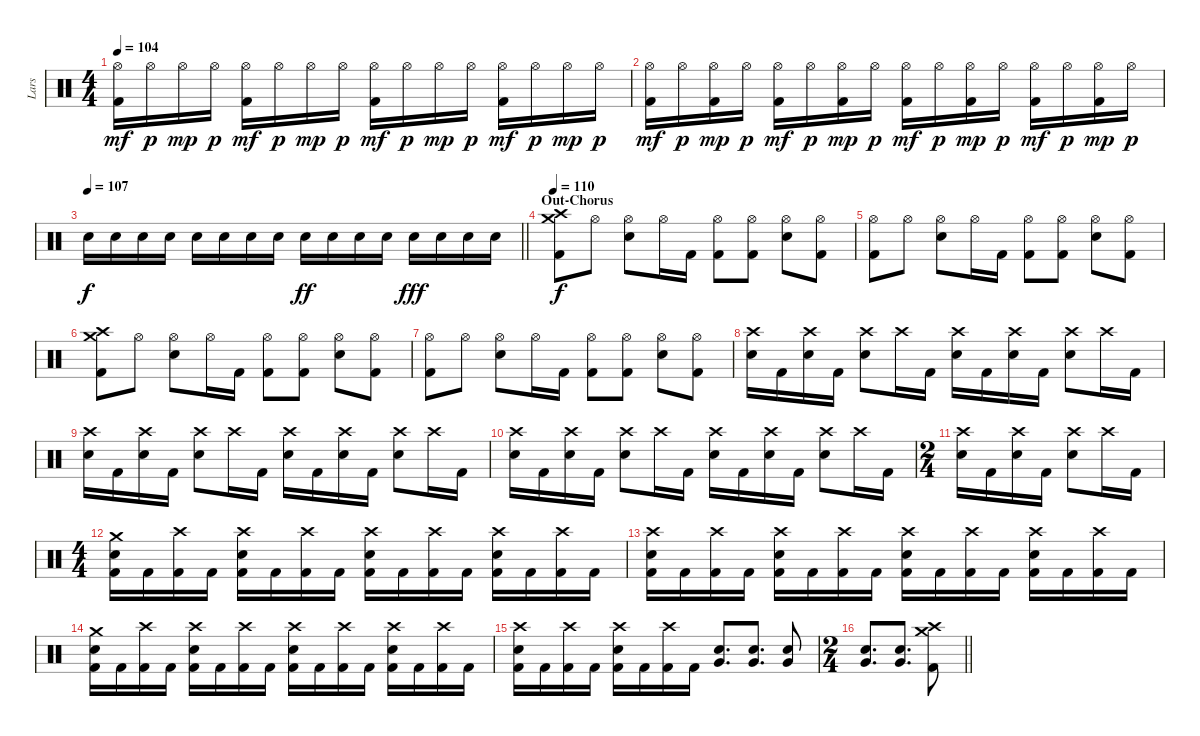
\track ("Lars" "Lars") {instrument percussion}
\staff {score}
\articulation defaults
\ts (4 4)
\tempo 104
\clef neutral
\ks c
("Hi-Hat (open)" "Kick (hit) 2").16{dy mf} "Hi-Hat (open)".16{dy p} "Hi-Hat (open)".16{dy mp} "Hi-Hat (open)".16{dy p} ("Hi-Hat (open)" "Kick (hit) 2").16{dy mf} "Hi-Hat (open)".16{dy p} "Hi-Hat (open)".16{dy mp} "Hi-Hat (open)".16{dy p} ("Hi-Hat (open)" "Kick (hit) 2").16{dy mf} "Hi-Hat (open)".16{dy p} "Hi-Hat (open)".16{dy mp} "Hi-Hat (open)".16{dy p} ("Hi-Hat (open)" "Kick (hit) 2").16{dy mf} "Hi-Hat (open)".16{dy p} "Hi-Hat (open)".16{dy mp} "Hi-Hat (open)".16{dy p} |
("Hi-Hat (open)" "Kick (hit) 2").16{dy mf} "Hi-Hat (open)".16{dy p} ("Hi-Hat (open)" "Kick (hit) 2").16{dy mp} "Hi-Hat (open)".16{dy p} ("Hi-Hat (open)" "Kick (hit) 2").16{dy mf} "Hi-Hat (open)".16{dy p} ("Hi-Hat (open)" "Kick (hit) 2").16{dy mp} "Hi-Hat (open)".16{dy p} ("Hi-Hat (open)" "Kick (hit) 2").16{dy mf} "Hi-Hat (open)".16{dy p} ("Hi-Hat (open)" "Kick (hit) 2").16{dy mp} "Hi-Hat (open)".16{dy p} ("Hi-Hat (open)" "Kick (hit) 2").16{dy mf} "Hi-Hat (open)".16{dy p} ("Hi-Hat (open)" "Kick (hit) 2").16{dy mp} "Hi-Hat (open)".16{dy p} |
\tempo 107
\barLineRight lightlight "Electric Snare (hit)".16{dy f} "Electric Snare (hit)".16 "Electric Snare (hit)".16 "Electric Snare (hit)".16 "Electric Snare (hit)".16 "Electric Snare (hit)".16 "Electric Snare (hit)".16 "Electric Snare (hit)".16 "Electric Snare (hit)".16{dy ff} "Electric Snare (hit)".16 "Electric Snare (hit)".16 "Electric Snare (hit)".16 "Electric Snare (hit)".16{dy fff} "Electric Snare (hit)".16 "Electric Snare (hit)".16 "Electric Snare (hit)".16
|
\section ("" "Out-Chorus")
\tempo 110
("Crash medium (hit)" "Crash high (hit)" "Kick (hit) 2").8{dy f} "Hi-Hat (open)".8 ("Hi-Hat (open)" "Electric Snare (hit)").8 "Hi-Hat (open)".16 "Kick (hit) 2".16 ("Hi-Hat (open)" "Kick (hit) 2").8 ("Hi-Hat (open)" "Kick (hit) 2").8 ("Hi-Hat (open)" "Electric Snare (hit)").8 ("Hi-Hat (open)" "Kick (hit) 2").8 |
("Hi-Hat (open)" "Kick (hit) 2").8 "Hi-Hat (open)".8 ("Hi-Hat (open)" "Electric Snare (hit)").8 "Hi-Hat (open)".16 "Kick (hit) 2".16 ("Hi-Hat (open)" "Kick (hit) 2").8 ("Hi-Hat (open)" "Kick (hit) 2").8 ("Hi-Hat (open)" "Electric Snare (hit)").8 ("Hi-Hat (open)" "Kick (hit) 2").8 |
("Crash medium (hit)" "Crash high (hit)" "Kick (hit) 2").8 "Hi-Hat (open)".8 ("Hi-Hat (open)" "Electric Snare (hit)").8 "Hi-Hat (open)".16 "Kick (hit) 2".16 ("Hi-Hat (open)" "Kick (hit) 2").8 ("Hi-Hat (open)" "Kick (hit) 2").8 ("Hi-Hat (open)" "Electric Snare (hit)").8 ("Hi-Hat (open)" "Kick (hit) 2").8 |
("Hi-Hat (open)" "Kick (hit) 2").8 "Hi-Hat (open)".8 ("Hi-Hat (open)" "Electric Snare (hit)").8 "Hi-Hat (open)".16 "Kick (hit) 2".16 ("Hi-Hat (open)" "Kick (hit) 2").8 ("Hi-Hat (open)" "Kick (hit) 2").8 ("Hi-Hat (open)" "Electric Snare (hit)").8 ("Hi-Hat (open)" "Kick (hit) 2").8 |
("Crash high (hit)" "Electric Snare (hit)").16 "Kick (hit) 2".16 ("Crash high (hit)" "Electric Snare (hit)").16 "Kick (hit) 2".16 ("Crash high (hit)" "Electric Snare (hit)").8 "Crash high (hit)".16 "Kick (hit) 2".16 ("Crash high (hit)" "Electric Snare (hit)").16 "Kick (hit) 2".16 ("Crash high (hit)" "Electric Snare (hit)").16 "Kick (hit) 2".16 ("Crash high (hit)" "Electric Snare (hit)").8 "Crash high (hit)".16 "Kick (hit) 2".16 |
("Crash high (hit)" "Electric Snare (hit)").16 "Kick (hit) 2".16 ("Crash high (hit)" "Electric Snare (hit)").16 "Kick (hit) 2".16 ("Crash high (hit)" "Electric Snare (hit)").8 "Crash high (hit)".16 "Kick (hit) 2".16 ("Crash high (hit)" "Electric Snare (hit)").16 "Kick (hit) 2".16 ("Crash high (hit)" "Electric Snare (hit)").16 "Kick (hit) 2".16 ("Crash high (hit)" "Electric Snare (hit)").8 "Crash high (hit)".16 "Kick (hit) 2".16 |
("Crash high (hit)" "Electric Snare (hit)").16 "Kick (hit) 2".16 ("Crash high (hit)" "Electric Snare (hit)").16 "Kick (hit) 2".16 ("Crash high (hit)" "Electric Snare (hit)").8 "Crash high (hit)".16 "Kick (hit) 2".16 ("Crash high (hit)" "Electric Snare (hit)").16 "Kick (hit) 2".16 ("Crash high (hit)" "Electric Snare (hit)").16 "Kick (hit) 2".16 ("Crash high (hit)" "Electric Snare (hit)").8 "Crash high (hit)".16 "Kick (hit) 2".16 |
\ts (2 4)
("Crash high (hit)" "Electric Snare (hit)").16 "Kick (hit) 2".16 ("Crash high (hit)" "Electric Snare (hit)").16 "Kick (hit) 2".16 ("Crash high (hit)" "Electric Snare (hit)").8 "Crash high (hit)".16 "Kick (hit) 2".16 |
\ts (4 4)
("Crash medium (hit)" "Electric Snare (hit)" "Kick (hit) 2").16 "Kick (hit) 2".16 ("Crash high (hit)" "Kick (hit) 2").16 "Kick (hit) 2".16 ("Crash high (hit)" "Electric Snare (hit)" "Kick (hit) 2").16 "Kick (hit) 2".16 ("Crash high (hit)" "Kick (hit) 2").16 "Kick (hit) 2".16 ("Crash high (hit)" "Electric Snare (hit)" "Kick (hit) 2").16 "Kick (hit) 2".16 ("Crash high (hit)" "Kick (hit) 2").16 "Kick (hit) 2".16 ("Crash high (hit)" "Electric Snare (hit)" "Kick (hit) 2").16 "Kick (hit) 2".16 ("Crash high (hit)" "Kick (hit) 2").16 "Kick (hit) 2".16 |
("Crash high (hit)" "Electric Snare (hit)" "Kick (hit) 2").16 "Kick (hit) 2".16 ("Crash high (hit)" "Kick (hit) 2").16 "Kick (hit) 2".16 ("Crash high (hit)" "Electric Snare (hit)" "Kick (hit) 2").16 "Kick (hit) 2".16 ("Crash high (hit)" "Kick (hit) 2").16 "Kick (hit) 2".16 ("Crash high (hit)" "Electric Snare (hit)" "Kick (hit) 2").16 "Kick (hit) 2".16 ("Crash high (hit)" "Kick (hit) 2").16 "Kick (hit) 2".16 ("Crash high (hit)" "Electric Snare (hit)" "Kick (hit) 2").16 "Kick (hit) 2".16 ("Crash high (hit)" "Kick (hit) 2").16 "Kick (hit) 2".16 |
("Crash medium (hit)" "Electric Snare (hit)" "Kick (hit) 2").16 "Kick (hit) 2".16 ("Crash high (hit)" "Kick (hit) 2").16 "Kick (hit) 2".16 ("Crash high (hit)" "Electric Snare (hit)" "Kick (hit) 2").16 "Kick (hit) 2".16 ("Crash high (hit)" "Kick (hit) 2").16 "Kick (hit) 2".16 ("Crash high (hit)" "Electric Snare (hit)" "Kick (hit) 2").16 "Kick (hit) 2".16 ("Crash high (hit)" "Kick (hit) 2").16 "Kick (hit) 2".16 ("Crash high (hit)" "Electric Snare (hit)" "Kick (hit) 2").16 "Kick (hit) 2".16 ("Crash high (hit)" "Kick (hit) 2").16 "Kick (hit) 2".16 |
("Crash high (hit)" "Electric Snare (hit)" "Kick (hit) 2").16 "Kick (hit) 2".16 ("Crash high (hit)" "Kick (hit) 2").16 "Kick (hit) 2".16 ("Crash high (hit)" "Electric Snare (hit)" "Kick (hit) 2").16 "Kick (hit) 2".16 ("Crash high (hit)" "Kick (hit) 2").16 "Kick (hit) 2".16 ("Electric Snare (hit)" "Very Low Tom (hit)").8{d} ("Electric Snare (hit)" "Very Low Tom (hit)").8{d} ("Electric Snare (hit)" "Very Low Tom (hit)").8 |
\ts (2 4)
\barLineRight lightlight
("Electric Snare (hit)" "Very Low Tom (hit)").8{d} ("Electric Snare (hit)" "Very Low Tom (hit)").8{d} ("Crash medium (hit)" "Crash high (hit)" "Kick (hit) 2").8
